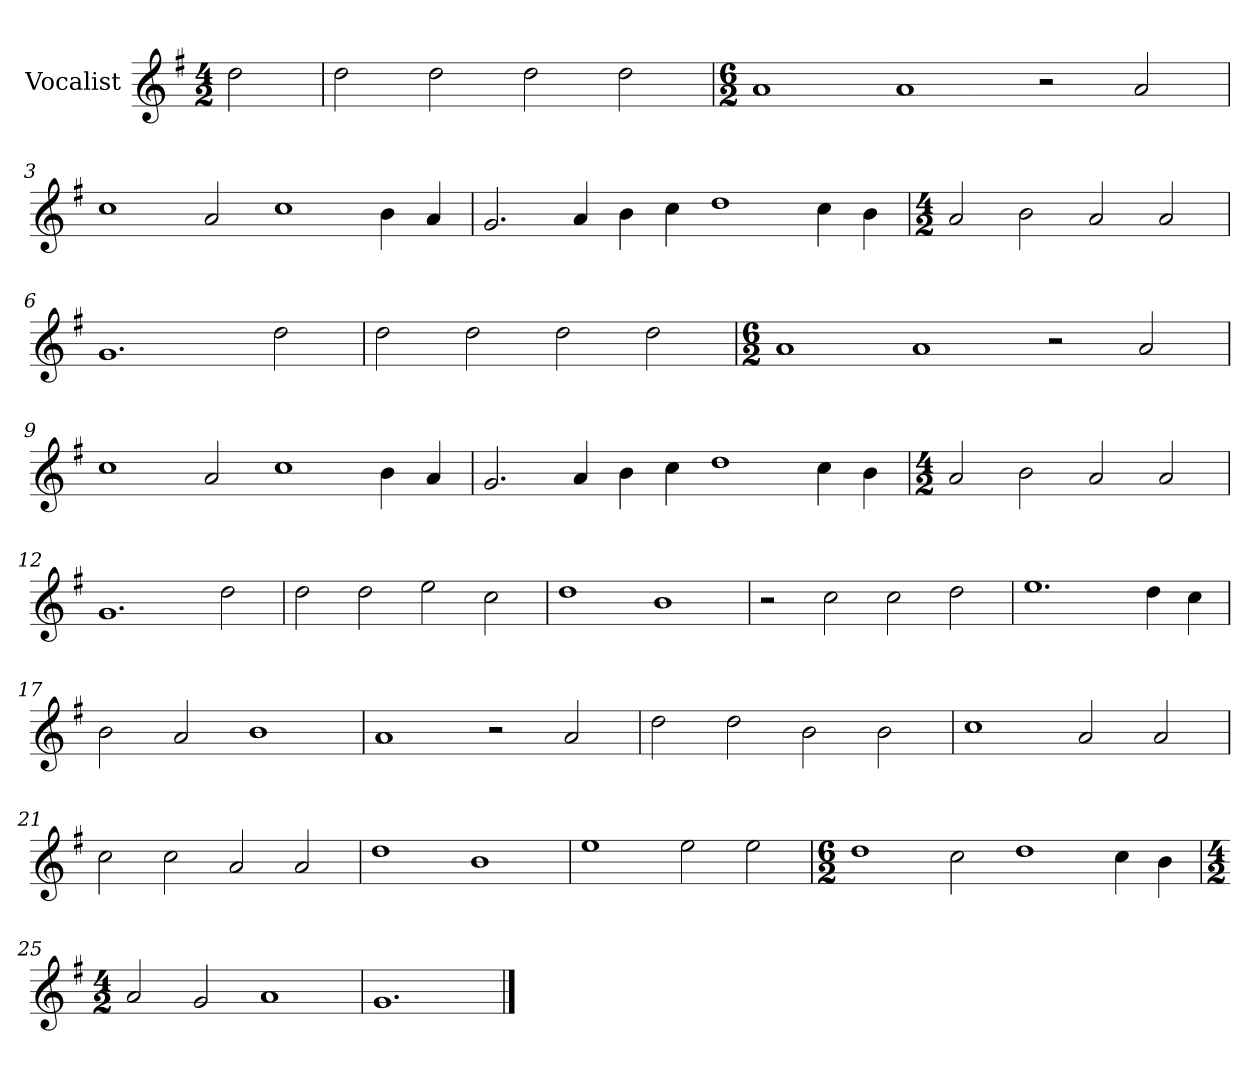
**kern
*part1
*staff1
*I"Vocalist
*k[f#]
*G:
*M4/2
=
2dd
=1
2dd
2dd
2dd
2dd
=2
*M6/2
1a
1a
2r
2a
=3
1cc
2a
1cc
4b
4a
=4
2.g
4a
4b
4cc
1dd
4cc
4b
=5
*M4/2
2a
2b
2a
2a
=6
1.g
2dd
=7
2dd
2dd
2dd
2dd
=8
*M6/2
1a
1a
2r
2a
=9
1cc
2a
1cc
4b
4a
=10
2.g
4a
4b
4cc
1dd
4cc
4b
=11
*M4/2
2a
2b
2a
2a
=12
1.g
2dd
=13
2dd
2dd
2ee
2cc
=14
1dd
1b
=15
2r
2cc
2cc
2dd
=16
1.ee
4dd
4cc
=17
2b
2a
1b
=18
1a
2r
2a
=19
2dd
2dd
2b
2b
=20
1cc
2a
2a
=21
2cc
2cc
2a
2a
=22
1dd
1b
=23
1ee
2ee
2ee
=24
*M6/2
1dd
2cc
1dd
4cc
4b
=25
*M4/2
2a
2g
1a
=26
1.g
==
*-
